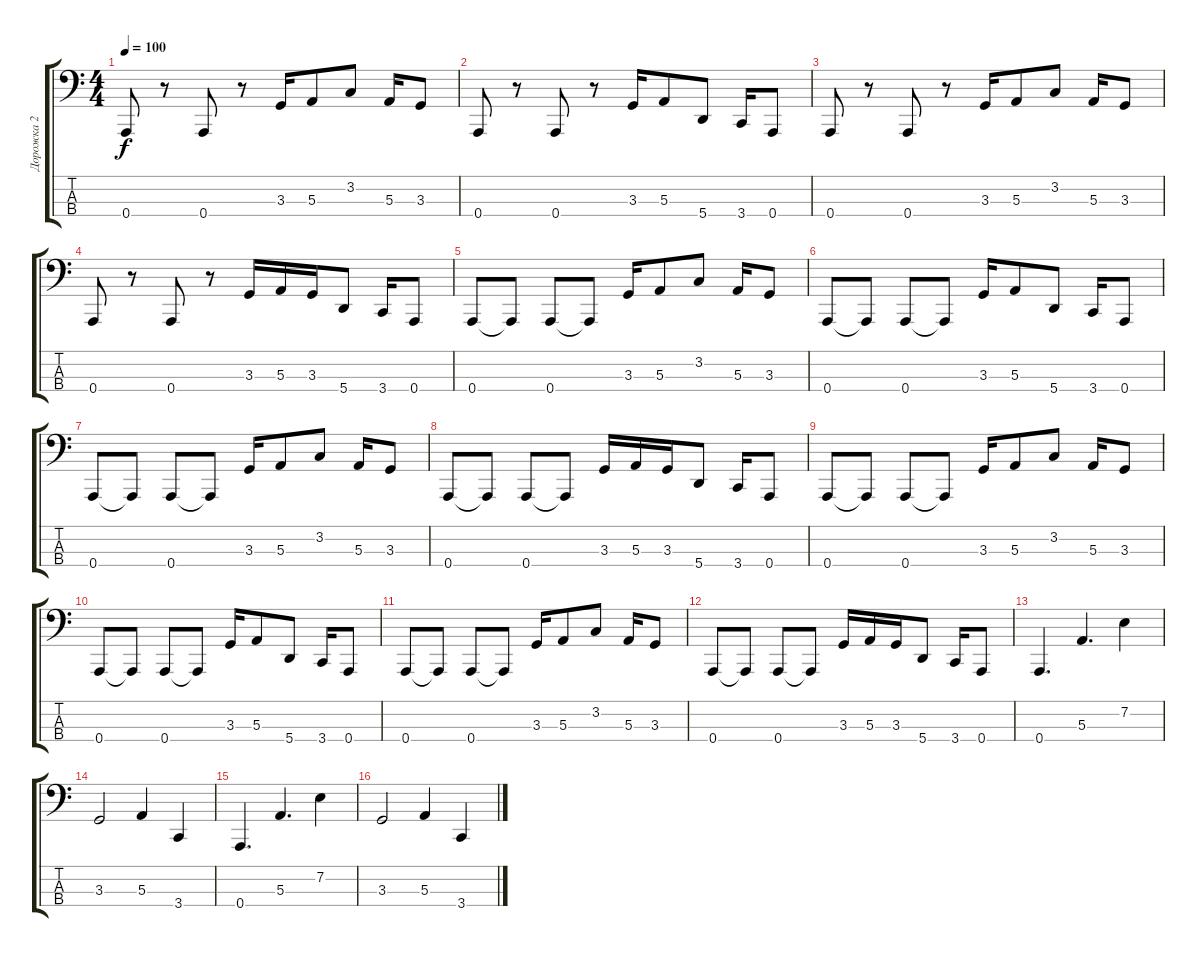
\track ("Дорожка 2" "Дорожка 2") {instrument slapbass2}
\staff {score tabs}
\tuning (D2 A1 E1 A0) {hide}
\ts (4 4)
\tempo 100
\clef f4
\ks c
0.4.8{dy f} r.8 0.4.8 r.8 3.3.16 5.3.8 3.2.8 5.3.16 3.3.8 |
0.4.8 r.8 0.4.8 r.8 3.3.16 5.3.8 5.4.8 3.4.16 0.4.8 |
0.4.8 r.8 0.4.8 r.8 3.3.16 5.3.8 3.2.8 5.3.16 3.3.8 |
0.4.8 r.8 0.4.8 r.8 3.3.16 5.3.16 3.3.16 5.4.8 3.4.16 0.4.8 |
0.4.8 0.4{t}.8 0.4.8 0.4{t}.8 3.3.16 5.3.8 3.2.8 5.3.16 3.3.8 |
0.4.8 0.4{t}.8 0.4.8 0.4{t}.8 3.3.16 5.3.8 5.4.8 3.4.16 0.4.8 |
0.4.8 0.4{t}.8 0.4.8 0.4{t}.8 3.3.16 5.3.8 3.2.8 5.3.16 3.3.8 |
0.4.8 0.4{t}.8 0.4.8 0.4{t}.8 3.3.16 5.3.16 3.3.16 5.4.8 3.4.16 0.4.8 |
0.4.8 0.4{t}.8 0.4.8 0.4{t}.8 3.3.16 5.3.8 3.2.8 5.3.16 3.3.8 |
0.4.8 0.4{t}.8 0.4.8 0.4{t}.8 3.3.16 5.3.8 5.4.8 3.4.16 0.4.8 |
0.4.8 0.4{t}.8 0.4.8 0.4{t}.8 3.3.16 5.3.8 3.2.8 5.3.16 3.3.8 |
0.4.8 0.4{t}.8 0.4.8 0.4{t}.8 3.3.16 5.3.16 3.3.16 5.4.8 3.4.16 0.4.8 |
0.4.4{d} 5.3.4{d} 7.2.4 |
3.3.2 5.3.4 3.4.4 |
0.4.4{d} 5.3.4{d} 7.2.4 |
3.3.2 5.3.4 3.4.4
